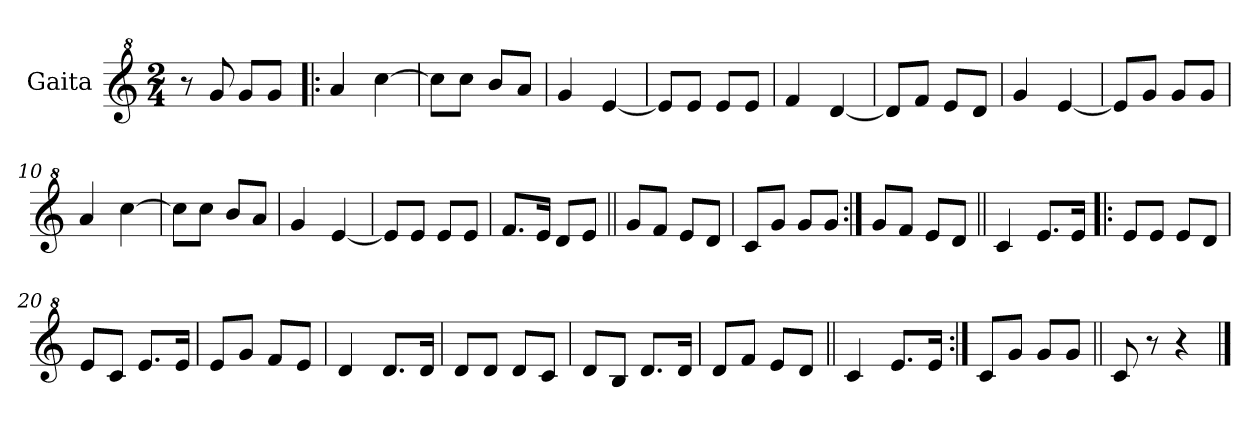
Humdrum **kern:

**kern
*part1
*staff1
*I"Gaita
*clefG^2
*k[]
*M2/4
*MM130
=1
8r
8gg/
8gg/L
8gg/J
=2!|:
4aa/
[4ccc\
=3
8ccc\L]
8ccc\J
8bb/L
8aa/J
=4
4gg/
[4ee/
=5
8ee/L]
8ee/J
8ee/L
8ee/J
=6
4ff/
[4dd/
=7
8dd/L]
8ff/J
8ee/L
8dd/J
=8
4gg/
[4ee/
=9
8ee/L]
8gg/J
8gg/L
8gg/J
=10
4aa/
[4ccc\
=11
8ccc\L]
8ccc\J
8bb/L
8aa/J
=12
4gg/
[4ee/
!!LO:LB:g=z
=13
8ee/L]
8ee/J
8ee/L
8ee/J
=14
8.ff/L
16ee/Jk
8dd/L
8ee/J
=15||
8gg/L
8ff/J
8ee/L
8dd/J
=16
8cc/L
8gg/J
8gg/L
8gg/J
=17:|!
8gg/L
8ff/J
8ee/L
8dd/J
=18||
4cc/
8.ee/L
16ee/Jk
=19!|:
8ee/L
8ee/J
8ee/L
8dd/J
=20
8ee/L
8cc/J
8.ee/L
16ee/Jk
=21
8ee/L
8gg/J
8ff/L
8ee/J
=22
4dd/
8.dd/L
16dd/Jk
!!LO:LB:g=z
=23
8dd/L
8dd/J
8dd/L
8cc/J
=24
8dd/L
8b/J
8.dd/L
16dd/Jk
=25
8dd/L
8ff/J
8ee/L
8dd/J
=26||
4cc/
8.ee/L
16ee/Jk
=27:|!
8cc/L
8gg/J
8gg/L
8gg/J
=28||
8cc/
8r
4r
==
*-
